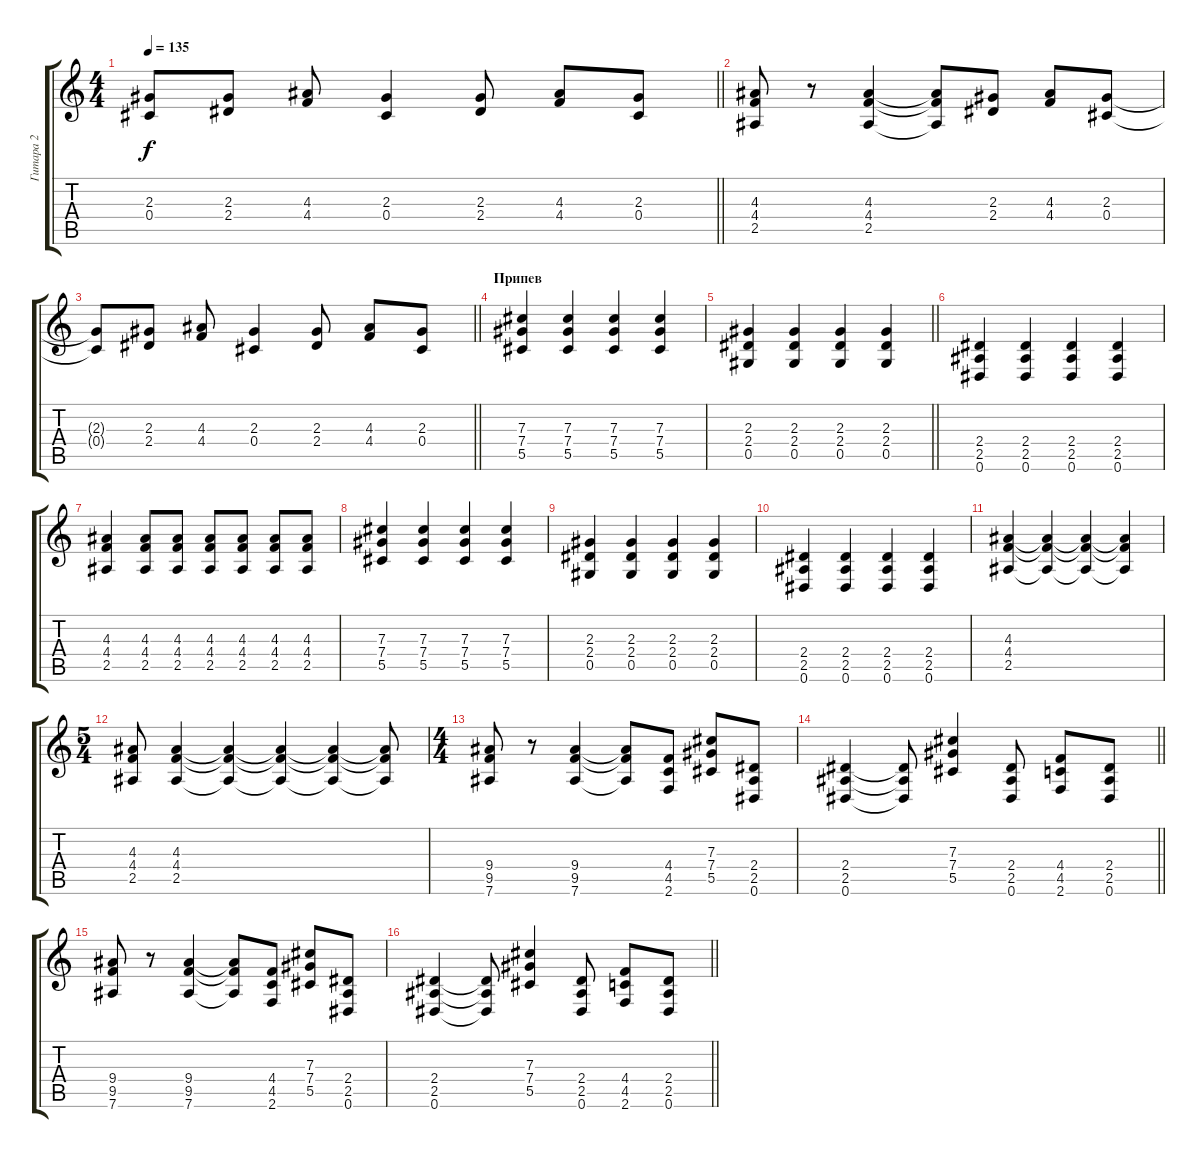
\track ("Гитара 2" "Гитара 2") {instrument overdrivenguitar}
\staff {score tabs}
\tuning (Eb4 Bb3 Gb3 Db3 Ab2 Eb2) {hide}
\ts (4 4)
\tempo 135
\clef g2
\barLineRight lightlight
\ks c
(2.3{t} 0.4{t}).8{dy f} (2.3 2.4).8 (4.3 4.4).8 (2.3 0.4).4 (2.3 2.4).8 (4.3 4.4).8 (2.3 0.4).8 |
(4.3 4.4 2.5).8 r.8 (4.3 4.4 2.5).4 (4.3{t} 4.4{t} 2.5{t}).8 (2.3 2.4).8 (4.3 4.4).8 (2.3 0.4).8 |
\barLineRight lightlight
(2.3{t} 0.4{t}).8 (2.3 2.4).8 (4.3 4.4).8 (2.3 0.4).4 (2.3 2.4).8 (4.3 4.4).8 (2.3 0.4).8 |
\section ("" "Припев")
(7.3 7.4 5.5).4 (7.3 7.4 5.5).4 (7.3 7.4 5.5).4 (7.3 7.4 5.5).4 |
\barLineRight lightlight
(2.3 2.4 0.5).4 (2.3 2.4 0.5).4 (2.3 2.4 0.5).4 (2.3 2.4 0.5).4 |
(2.4 2.5 0.6).4 (2.4 2.5 0.6).4 (2.4 2.5 0.6).4 (2.4 2.5 0.6).4 |
(4.3 4.4 2.5).4 (4.3 4.4 2.5).8 (4.3 4.4 2.5).8 (4.3 4.4 2.5).8 (4.3 4.4 2.5).8 (4.3 4.4 2.5).8 (4.3 4.4 2.5).8 |
(7.3 7.4 5.5).4 (7.3 7.4 5.5).4 (7.3 7.4 5.5).4 (7.3 7.4 5.5).4 |
(2.3 2.4 0.5).4 (2.3 2.4 0.5).4 (2.3 2.4 0.5).4 (2.3 2.4 0.5).4 |
(2.4 2.5 0.6).4 (2.4 2.5 0.6).4 (2.4 2.5 0.6).4 (2.4 2.5 0.6).4 |
(4.3 4.4 2.5).4 (4.3{t} 4.4{t} 2.5{t}).4 (4.3{t} 4.4{t} 2.5{t}).4 (4.3{t} 4.4{t} 2.5{t}).4 |
\ts (5 4)
(4.3 4.4 2.5).8 (4.3 4.4 2.5).4 (4.3{t} 4.4{t} 2.5{t}).4 (4.3{t} 4.4{t} 2.5{t}).4 (4.3{t} 4.4{t} 2.5{t}).4 (4.3{t} 4.4{t} 2.5{t}).8 |
\ts (4 4)
(9.4 9.5 7.6).8 r.8 (9.4 9.5 7.6).4 (9.4{t} 9.5{t} 7.6{t}).8 (4.4 4.5 2.6).8 (7.3 7.4 5.5).8 (2.4 2.5 0.6).8 |
\barLineRight lightlight
(2.4 2.5 0.6).4 (2.4{t} 2.5{t} 0.6{t}).8 (7.3 7.4 5.5).4 (2.4 2.5 0.6).8 (4.4 4.5 2.6).8 (2.4 2.5 0.6).8 |
(9.4 9.5 7.6).8 r.8 (9.4 9.5 7.6).4 (9.4{t} 9.5{t} 7.6{t}).8 (4.4 4.5 2.6).8 (7.3 7.4 5.5).8 (2.4 2.5 0.6).8 |
\barLineRight lightlight
(2.4 2.5 0.6).4 (2.4{t} 2.5{t} 0.6{t}).8 (7.3 7.4 5.5).4 (2.4 2.5 0.6).8 (4.4 4.5 2.6).8 (2.4 2.5 0.6).8
